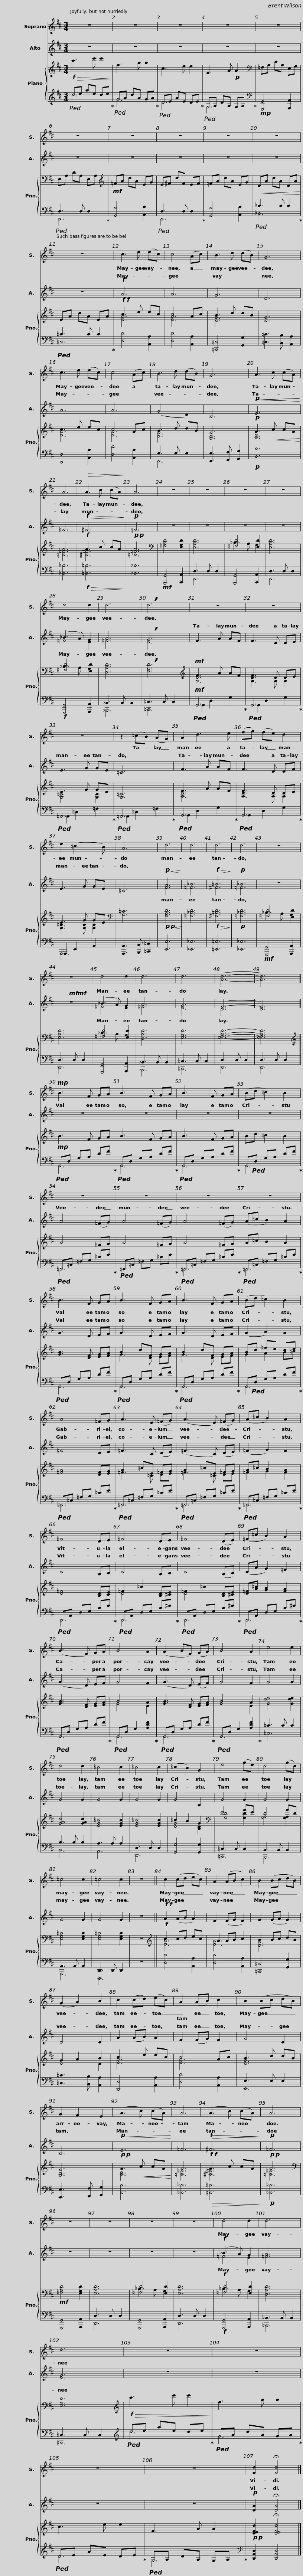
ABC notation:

X:1
%%score 1 ( 2 3 ) { ( 4 7 ) | ( 5 6 ) }
L:1/8
M:3/4
I:linebreak $
K:D
V:1 treble
V:2 treble
V:3 treble
V:4 treble
V:7 treble
V:5 treble
V:6 treble
V:1
 z6 | z6 | z6 | z6 |$ z6 | %5
 z6 | z6 | z6 | z6 | z6 |$ %10
 z6 | c3 e (ec) | c4 (Ac) | B3 d (dB) | G6 | %15
 c3 e (ec) | c4 (Ac) |$ B3 d (dB) | G6 | A3 c (cA) | %20
 A6 |!>(! A3 c (cA)!>)! | A6 | z6 | z6 |$ %25
 z6 | z6 | d4 d2 | d6 | !breath!d6 | %30
 z6 |$ z6 | z6 | z2 (=cB) (AG) | A2 d3 e |$ %35
 (fg) (fe) d2 | e2 (=c3 B) | A6 | d6 | d6 | %40
 d6 | d6 | z6 |$ z6 | d4 d2 | %45
 d6 | d6 | (([Ad]6- | [Ad]6)) ||!mp! B3 F GA |$ %50
 B3 F GA | B3 F GA | (Bd =c2) B2 | z6 |$ z6 | %55
 z6 | z6 | B3 F GA |$ B3 F GA | B3 F GA | %60
 (Bd =c2) B2 | A4 =FG |$ A3 E (=FG) | (A3 E) (=FG) | (A=c B2) A2 | %65
 =F4 DE |$ =F4 DE | =F4 (DE) | (=F=c B2) A2 | (B3 F) GA |$ %70
 B4 A2 | (A2 BF) (GA) | B4 A2 | e4 e2 | d4 d2 | %75
 =c4 c2 | =c4 c2 |$ (=c2 B2) G2 | e4 (ge) | d4 (gd) | %80
 =c4 c2 | =c4 c2 | z6 || c2 (cd ec) |$ A2 (AB c2) | %85
 B2 (Bc dB) | (G2 A2) B2 | c2 (cd) (ec) | A2 (AB) c2 | B2 (Bc dB) |$ %90
 G2 F2 E2 | (A3 c) (cA) | A6 | (A3 c) (cA) | A6 | %95
 z6 | z6 | z6 |$ z6 | d4 d2 | %100
 d6 | d6 | z6 | z6 |$ z6 | %105
 z6 | [Fd]2 !fermata![Fd]4 |] %107
V:2
 z6 | z6 | z6 | z6 |$ z6 | %5
 z6 | z6 | z6 | z6 | z6 |$ %10
 z6 |!f! A6 | A6 | G6 | D6 | %15
 A6 | A6 |$ (G4 D2) | B,6 |!p!!<(!!<(! E6!<)!!<)! | %20
 =F6 |!f!!>(! ^F6!>)! |!p! =F6 | z6 | z6 |$ %25
 z6 | z6 | (_B3 A) G2 | A6 | !breath!G6 | %30
 F3 A AF |$ F3 D DE | E3 G GE | =C6 | F3 A AF |$ %35
 F3 D DF | E3 G GE | =C6 |!p!!<(! A6!<)! | _B6 | %40
!f!!>(! =B6!>)! |!p! _B6 | z6 |$!mf!!mf! z6 | (_B3 A) G2 | %45
 A6 | G6 | (F6- | [DF]6) || z6 |$ %50
 z6 | z6 | z6 | A4 (=FG) |$ A4 (=FG) | %55
 A4 (=FG) | (A=c B2) A2 | G3 D EF |$ G3 D EF | G3 D EF | %60
 (G2 A2) G2 | =F4 DE |$ =F3 C (DE) | (=F3 C) (DE) | (=F2 G2) F2 | %65
 D4 B,C |$ D4 B,C | D4 (B,C) | (DA G2) =F2 | (G3 D) EF |$ %70
 G4 F2 | (G3 D) (EF) | G4 F2 | G4 G2 | G4 G2 | %75
 G4 G2 | G4 G2 |$ G4 B,2 | G4 G2 | G4 G2 | %80
 G4 G2 | G4 G2 | z6 ||!f!!f! A2 (AB A2) |$ F2 (FG F2) | %85
 G2 (GA G2) | D4 D2 | A2 (AB) A2 | F2 (FG) F2 | G4 D2 |$ %90
 B,6 |!p!!<(! E6!<)! | =F6 |!f!!>(!!>(! ^F6!>)!!>)! |!p! =F6 | %95
 z6 | z6 | z6 |$ z6 |!f! (_B3 A) G2 | %100
 A6 | G6 | z6 | z6 |$ z6 | %105
 z6 |!p! [DA]2 !fermata![DA]4 |] %107
V:3
 x6 | x6 | x6 | x6 |$ x6 | %5
 x6 | x6 | x6 | x6 | x6 |$ %10
 x6 | x6 | x6 | x6 | x6 | %15
 x6 | x6 |$ x6 | x6 | x6 | %20
 x6 | x6 | x6 | x6 | x6 |$ %25
 x6 | x6 | =F4 E2 | =F6 | E6 | %30
 x6 |$ x6 | x6 | x6 | x6 |$ %35
 x6 | x6 | x6 | F6 | =F6 | %40
 ^F6 | =F6 | x6 |$ x6 | =F4 E2 | %45
 =F6 | E6 | D6- | x6 || x6 |$ %50
 x6 | x6 | x6 | x6 |$ x6 | %55
 x6 | x6 | x6 |$ x6 | x6 | %60
 x6 | x6 |$ x6 | x6 | x6 | %65
 x6 |$ x6 | x6 | x6 | x6 |$ %70
 x6 | x6 | x6 | x6 | x6 | %75
 x6 | x6 |$ x6 | x6 | x6 | %80
 x6 | x6 | x6 || x6 |$ x6 | %85
 x6 | x6 | x6 | x6 | x6 |$ %90
 x6 | x6 | x6 | x6 | x6 | %95
 x6 | x6 | x6 |$ x6 | =F4 E2 | %100
 =F6 | E6 | x6 | x6 |$ x6 | %105
 x6 | x6 |] %107
V:4
!f!!>(! c'3 e' e'2!>)! | f3 a a2 | c3 e e2 | F3 A!p! A2 |$[K:bass] =F,A, DA, E,G, | %5
 E,A, DA, E,A, |[K:treble]!mf! =FA dA EG | E^F dF EF | =FA dA EG |!<(! DA dA DA!<)! |$ %10
 EA dA EA |!f!!f! c3 e ec | c4 Ac | B3 d dB | [DG]6 | %15
 c3 e ec | c4 Ac |$ B3 d dB | [B,DG]6 |!p! A3!<(! c cA!<)! | %20
 A6 |!f! A3 c cA |!p!!p! A6 |[K:bass] [=F,A,D]4 [E,G,D]2 | [E,A,D]6 |$ %25
 [=F,D]4 [E,D]2 | [E,A,D]6 | [=F,D]4 [E,D]2 | [D,A,D]6 | !breath![E,G,D]6 | %30
[K:treble]!mf! F3 A AF |$ F3 D DE | E3 G GE | =C6 | F3 A AF |$ %35
 F3 D DE | E3 G GE |[K:bass] =C6 |!p!!p!!<(! [F,A,D]6!<)! | [=F,_B,D]6 | %40
!f!!>(! [^F,=B,D]6!>)! |!p! [=F,_B,D]6 | [=F,D]4 [E,D]2 |$ [E,A,D]6 | [=F,D]4 [E,D]2 | %45
 [D,A,D]6 | [E,G,D]6 | [E,F,A,D]6- | [E,F,A,D]6 ||[K:treble]!mp! B3 F GA |$ %50
 B3 F GA | B3 F GA | Bd =c2 B2 | A4 =FG |$ A4 =FG | %55
 A4 =FG | A=c B2 A2 | [GB]3 [DF] [EG][FA] |$ B2 dF GA | B2 dF GA | %60
 Bd =fe de | [=FA]4 [DF][EG] |$ A2 =cE =FG | A2 =cE =FG | A=c B2 A2 | %65
 [D=F]4 [B,D][CE] |$ =F2 =c2 [B,D][^CE] | =F2 =c2 [B,D][^CE] | [D=F][A=c] [GB]2 [FA]2 | [GB]3 [DF] [EG][FA] |$ %70
 B4 A2 | [GB]3 [DF] [EG][FA] | B4 A2 | [Gde]4 [Gde]2 | [GAd]4 [GAd]2 | %75
 [EG=c]4 [EGc]2 | [EG=c]4 [EGc]2 |$ =c2 B2 G2 |[K:bass] E4 GE | D4 GD | %80
 [E,G,=C]4 [E,G,C]2 | [E,G,=C]4 [E,G,C]2 | z6 ||[K:treble]!f! c2 cd ec |$ A2 AB c2 | %85
 B2 Bc dB | G2 A2 B2 | c3 e ec | c4 Ac | B3 d dB |$ %90
 [B,DG]6 |!p!!p! A3!<(!!<(! c cA!<)!!<)! | A6 |!f!!f! A3 c cA |!p!!p! A6 | %95
[K:bass]!mf! [=F,A,D]4 [E,G,D]2 | [E,A,D]6 | [=F,D]4 [E,D]2 |$ [E,A,D]6 |!f! [=F,D]4 [E,D]2 | %100
 [D,A,D]6 | [E,G,D]6 |[K:treble]!f!!>(! c'3 e' e'2!>)! | f3 a a2 |$ c3 e e2 | %105
 F3 A A2 |!p!!p! [DEFd]2 !fermata![DEFd]4 |] %107
V:5
!ped! de ae de!ped-up! |!ped! GA dA GA!ped-up! |!ped! DE AE DE!ped-up! |!ped! G,A, DA, G,A,!ped-up! |$[K:bass]!mp! [G,,,G,,]4 [A,,,A,,]2 | %5
!ped! D,3 D, D,2!ped-up! | [G,,G,]4 [A,,A,]2 |!ped! D,3 D, D,2!ped-up! | [G,,G,]4 [A,,A,]2 |!ped! _B,3 B, B,2!ped-up! |$ %10
!ped! =C3 C C2!ped-up! | [D,D]4 [A,,A,]2 | [D,D]4 [A,,A,]2 | [=C,,=C,]4 [G,,G,]2 | [=C,=C]3 [B,,B,] [A,,A,]2 | %15
 [D,,D,]4 [A,,A,]2 | [D,D]4 [A,,A,]2 |$ E,3 E, E,2 | [E,,E,]3 [F,,F,] [G,,G,]2 |!p! [B,,B,]6 | %20
 [_B,,_B,]6 |!f!!>(! [=B,,=B,]6!>)! | [_B,,_B,]6 |!mf! [G,,,G,,]4 [A,,,A,,]2 | D,3 D, D,2 |$ %25
 [G,,,G,,]4 [A,,,A,,]2 | D,3 D, D,2 |!f! [G,,,G,,]4 [A,,,A,,]2 | _B,,3 B,, B,,2 | =C,3 C, C,2 | %30
!mf!!ped! G,,6!ped-up! |$!ped! G,,6!ped-up! |!ped! =F,,6!ped-up! |!ped! =F,,6!ped-up! |!ped! G,,6!ped-up! |$ %35
!ped! G,,6!ped-up! | A,,,2 E,,2 A,,2 | [A,,,A,,]3 [B,,,B,,] [=C,,=C,]2 | [E,,E,]6 | [_E,,_E,]6 | %40
 [=E,,=E,]6 | [_E,,_E,]6 |!mf! [G,,,G,,]4 [A,,,A,,]2 |$ D,3 D, D,2 | [G,,,G,,]4 [A,,,A,,]2 | %45
 _B,,3 B,, B,,2 | =C,3 C, C,2 | D,3 D, D,2 | D,3 D, D,2 ||!ped! G,,D, G,A, DF!ped-up! |$ %50
!ped! G,,D, G,A, DF!ped-up! |!ped! G,,D, G,A, DF!ped-up! | G,,!ped!D, G,A, DF!ped-up! |!ped! =F,,=C, =F,G, =CE!ped-up! |$!ped! =F,,=C, =F,G, =CE!ped-up! | %55
!ped! =F,,=C, =F,G, =CE!ped-up! |!ped! =F,,=C, =F,G, =CE!ped-up! |!ped! G,,D, G,A, DF!ped-up! |$!ped! G,,D, G,A, DF!ped-up! |!ped! G,,D, G,A, DF!ped-up! | %60
 G,,!ped!D, G,A, DF!ped-up! |!ped! =F,,=C, =F,G, =CE!ped-up! |$!ped! =F,,=C, =F,G, =CE!ped-up! |!ped! =F,,=C, =F,G, =CE!ped-up! |!ped! =F,,=C, =F,G, =CE!ped-up! | %65
!ped! D,,A,, D,E, A,C!ped-up! |$!ped! D,,A,, D,E, A,^C!ped-up! |!ped! D,,A,, D,E, A,^C!ped-up! |!ped! D,,A,, D,E, A,^C!ped-up! |!ped! G,,D, G,A, DF!ped-up! |$ %70
!ped! G,,D, G,2 [A,DF]2!ped-up! |!ped! G,,D, G,A, DF!ped-up! |!ped! G,,D, G,2 [A,DF]2!ped-up! | =C3 C C2 | B,3 B, B,2 | %75
 A,3 A, A,2 | D,3 D, D,2 |$ [G,,G,]4 [G,,G,]2 | =C,3 C, C,2 | B,,3 B,, B,,2 | %80
 A,,3 A,, A,,2 | D,,3 D,, D,,2 | z6 || [D,D]4 [A,,A,]2 |$ [D,D]4 [A,,A,]2 | %85
 [=C,,=C,]4 [G,,G,]2 | [=C,=C]3 [B,,B,] [A,,A,]2 | [D,,D,]4 [A,,A,]2 | [D,D]4 [A,,A,]2 | E,3 E, E,2 |$ %90
 [E,,E,]3 [F,,F,] [G,,G,]2 | [B,,B,]6 | [_B,,_B,]6 |!>(! [=B,,=B,]6!>)! |!p! [_B,,_B,]6 | %95
 [G,,,G,,]4 [A,,,A,,]2 | D,3 D, D,2 | [G,,,G,,]4 [A,,,A,,]2 |$ D,3 D, D,2 |!f! [G,,,G,,]4 [A,,,A,,]2 | %100
 _B,,3 B,, B,,2 | =C,3 C, C,2 |[K:treble]!ped! de ae de!ped-up! |!ped! GA dA GA!ped-up! |$!ped! DE AE DE!ped-up! | %105
!ped! G,A, DA, G,A,!ped-up! |[K:bass] [D,,A,,D,]2 [D,,A,,D,]4 |] %107
V:6
 d6 | G6 | D6 | G,6 |$[K:bass] x6 | %5
 D,,6 | x6 | D,,6 | x6 | _B,,6 |$ %10
 =C,6 | x6 | x6 | x6 | x6 | %15
 x6 | x6 |$ E,,6 | x6 | x6 | %20
 x6 | x6 | x6 | x6 | D,,6 |$ %25
 x6 | D,,6 | x6 | _B,,,6 | =C,,6 | %30
 G,,2 D,2 G,2 |$ G,,2 D,2 G,2 | =F,,2 =C,2 =F,2 | =F,,2 =C,2 =F,2 | G,,2 D,2 G,2 |$ %35
 G,,2 D,2 G,2 | A,,,6 | x6 | x6 | x6 | %40
 x6 | x6 | x6 |$ D,,6 | x6 | %45
 _B,,,6 | =C,,6 | D,,6 | D,,6 || G,,6 |$ %50
 G,,6 | G,,6 | G,,6 | =F,,6 |$ x6 | %55
 =F,,6 | =F,,6 | G,,6 |$ G,,6 | G,,6 | %60
 G,,6 | =F,,6 |$ =F,,6 | =F,,6 | =F,,6 | %65
 D,,6 |$ D,,6 | D,,6 | D,,6 | G,,6 |$ %70
 G,,6 | G,,6 | G,,6 | =C,6 | B,,6 | %75
 A,,6 | D,,6 |$ x6 | =C,,6 | B,,,6 | %80
 A,,,6 | D,,,6 | x6 || x6 |$ x6 | %85
 x6 | x6 | x6 | x6 | E,,6 |$ %90
 x6 | x6 | x6 | x6 | x6 | %95
 x6 | D,,6 | x6 |$ D,,6 | x6 | %100
 _B,,,6 | =C,,6 |[K:treble] d6 | G6 |$ D6 | %105
 G,6 |[K:bass] x6 |] %107
V:7
 x6 | x6 | x6 | x6 |$[K:bass] x6 | %5
 x6 |[K:treble] x6 | x6 | x6 | x6 |$ %10
 x6 | [EA]6 | [EA]6 | [DG]6 | x6 | %15
 [EA]6 | [EA]6 |$ [DG]6 | x6 | [CE]6 | %20
 [=C=F]6 | [^C^F]6 | [=C=F]6 |[K:bass] x6 | x6 |$ %25
 _B,3 A, G,2 | x6 | _B,3 A, G,2 | x6 | x6 | %30
[K:treble] [A,D]6 |$ [A,D]3 A, A,2 | [G,=C]4 [G,C]2 | G,6 | [A,D]6 |$ %35
 [A,D]3 A, A,2 | [G,=C]3 [G,C] [G,C]2 |[K:bass] G,6 | x6 | x6 | %40
 x6 | x6 | _B,3 A, G,2 |$ x6 | _B,3 A, G,2 | %45
 x6 | x6 | x6 | x6 ||[K:treble] x6 |$ %50
 x6 | x6 | x6 | x6 |$ x6 | %55
 x6 | x6 | x6 |$ G3 D EF | G3 D EF | %60
 G2 A2 B=c | x6 |$ =F3 =C DE | =F3 =C DE | =F2 G2 F2 | %65
 x6 |$ D4 x2 | D4 x2 | x6 | x6 |$ %70
 G4 E2 | x6 | G4 E2 | x6 | x6 | %75
 x6 | x6 |$ [DG]4 [B,D]2 |[K:bass] [G,D]4 [G,D]2 | [G,A,]4 [G,A,]2 | %80
 x6 | x6 | x6 ||[K:treble] [EA]6 |$ [EA]6 | %85
 [DG]6 | D4 D2 | [EA]6 | [EA]6 | [DG]6 |$ %90
 x6 | [CE]6 | [=C=F]6 | [^C^F]6 | [=C=F]6 | %95
[K:bass] x6 | x6 | _B,3 A, G,2 |$ x6 | _B,3 A, G,2 | %100
 x6 | x6 |[K:treble] x6 | x6 |$ x6 | %105
 x6 | x6 |] %107
